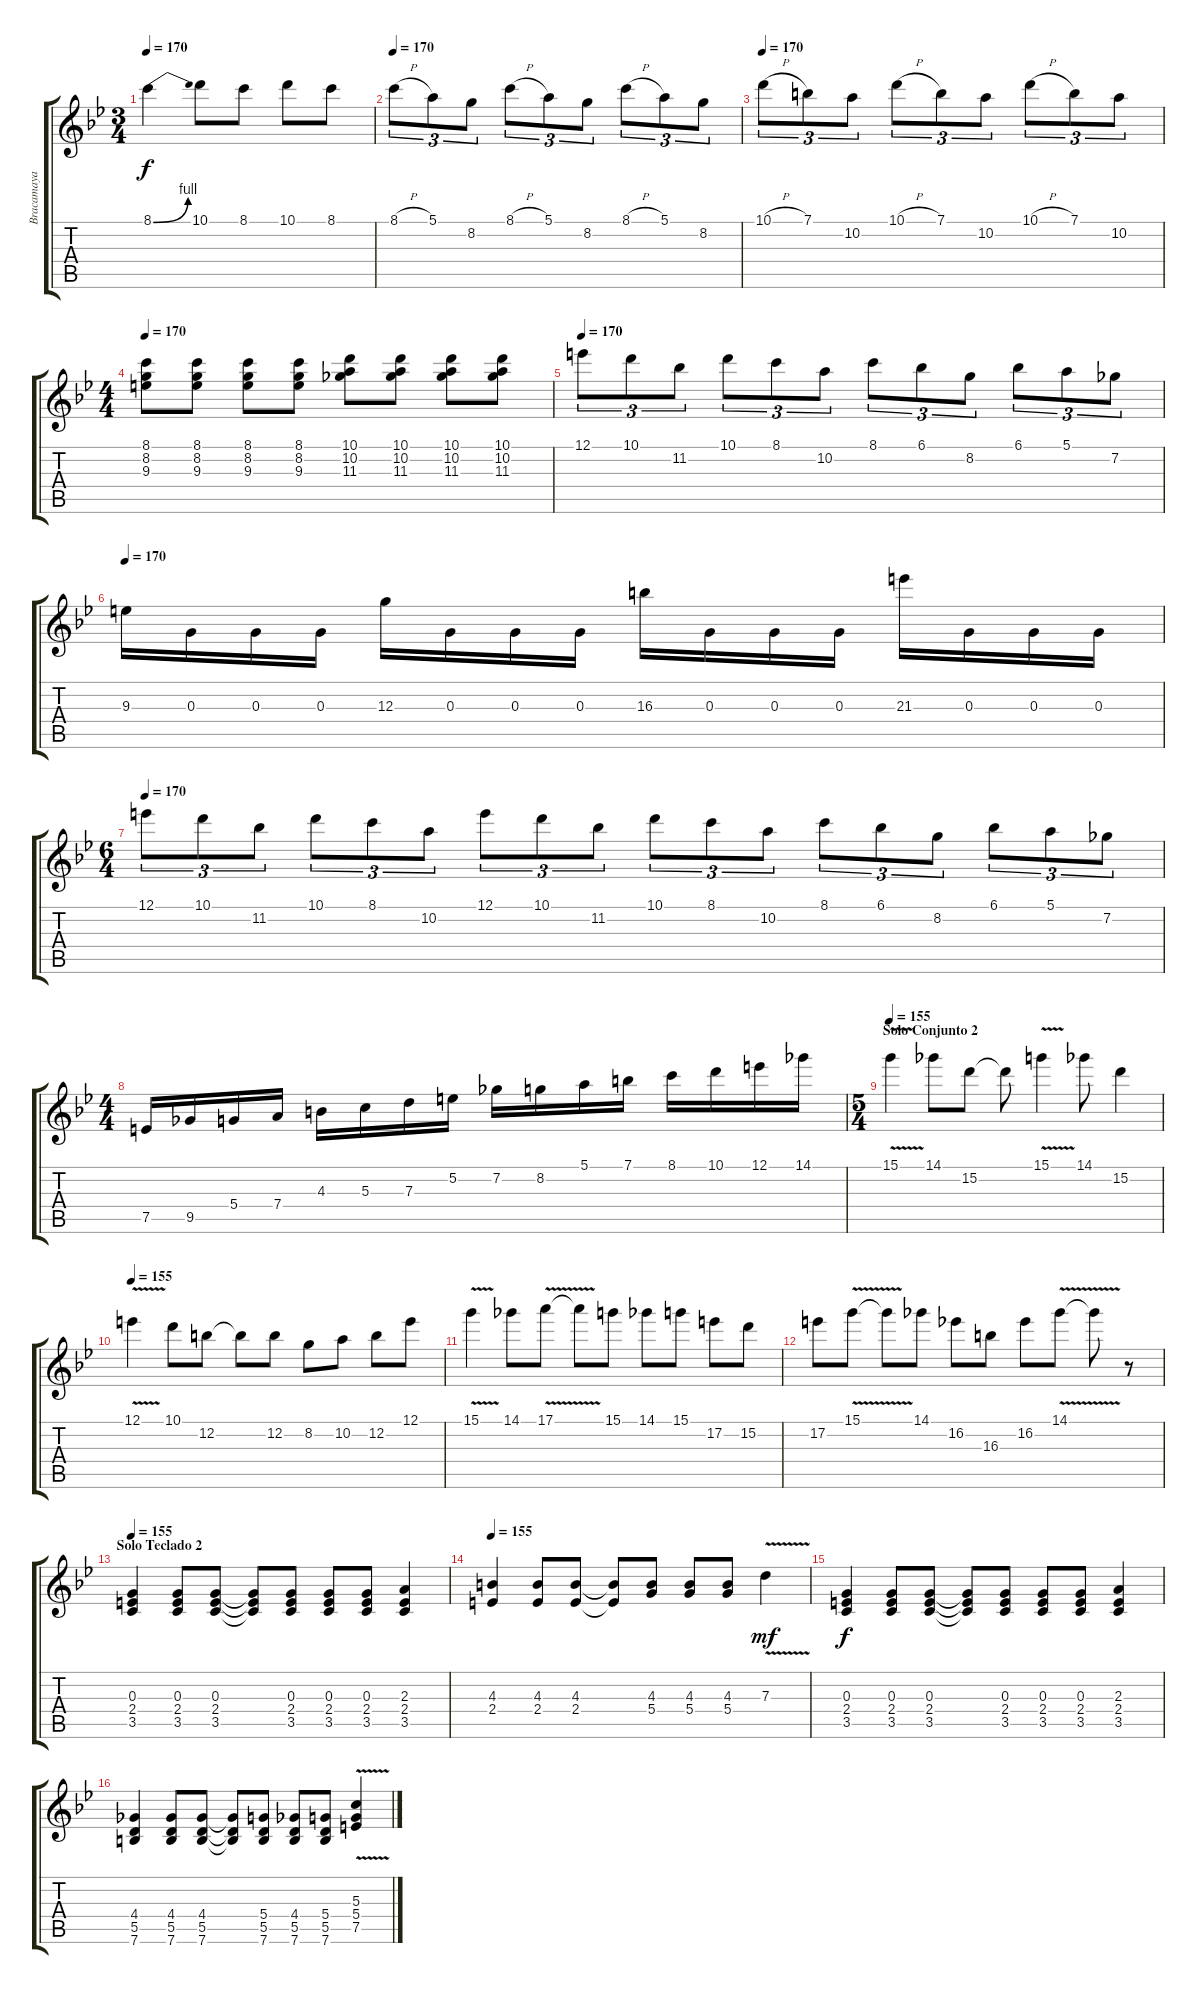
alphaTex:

\track ("Bracamaya" "Bracamaya") {instrument distortionguitar}
\staff {score tabs}
\tuning (E4 B3 G3 D3 A2 E2) {hide}
\ts (3 4)
\tempo 170
\clef g2
\ks gminor
8.1{be (bend 0 0 60 4)}.4{dy f} 10.1.8 8.1.8 10.1.8 8.1.8 |
\tempo 170
8.1{h}.8{tu (3 2)} 5.1.8{tu (3 2)} 8.2.8{tu (3 2)} 8.1{h}.8{tu (3 2)} 5.1.8{tu (3 2)} 8.2.8{tu (3 2)} 8.1{h}.8{tu (3 2)} 5.1.8{tu (3 2)} 8.2.8{tu (3 2)} |
\tempo 170
10.1{h}.8{tu (3 2)} 7.1.8{tu (3 2)} 10.2.8{tu (3 2)} 10.1{h}.8{tu (3 2)} 7.1.8{tu (3 2)} 10.2.8{tu (3 2)} 10.1{h}.8{tu (3 2)} 7.1.8{tu (3 2)} 10.2.8{tu (3 2)} |
\ts (4 4)
\tempo 170
(8.1 8.2 9.3).8 (8.1 8.2 9.3).8 (8.1 8.2 9.3).8 (8.1 8.2 9.3).8 (10.1 10.2 11.3).8 (10.1 10.2 11.3).8 (10.1 10.2 11.3).8 (10.1 10.2 11.3).8 |
\tempo 170
12.1.8{tu (3 2)} 10.1.8{tu (3 2)} 11.2.8{tu (3 2)} 10.1.8{tu (3 2)} 8.1.8{tu (3 2)} 10.2.8{tu (3 2)} 8.1.8{tu (3 2)} 6.1.8{tu (3 2)} 8.2.8{tu (3 2)} 6.1.8{tu (3 2)} 5.1.8{tu (3 2)} 7.2.8{tu (3 2)} |
\tempo 170
9.3.16 0.3.16 0.3.16 0.3.16 12.3.16 0.3.16 0.3.16 0.3.16 16.3.16 0.3.16 0.3.16 0.3.16 21.3.16 0.3.16 0.3.16 0.3.16 |
\ts (6 4)
\tempo 170
12.1.8{tu (3 2)} 10.1.8{tu (3 2)} 11.2.8{tu (3 2)} 10.1.8{tu (3 2)} 8.1.8{tu (3 2)} 10.2.8{tu (3 2)} 12.1.8{tu (3 2)} 10.1.8{tu (3 2)} 11.2.8{tu (3 2)} 10.1.8{tu (3 2)} 8.1.8{tu (3 2)} 10.2.8{tu (3 2)} 8.1.8{tu (3 2)} 6.1.8{tu (3 2)} 8.2.8{tu (3 2)} 6.1.8{tu (3 2)} 5.1.8{tu (3 2)} 7.2.8{tu (3 2)} |
\ts (4 4)
7.5.16 9.5.16 5.4.16 7.4.16 4.3.16 5.3.16 7.3.16 5.2.16 7.2.16 8.2.16 5.1.16 7.1.16 8.1.16 10.1.16 12.1.16 14.1.16 |
\ts (5 4)
\section ("" "Solo Conjunto 2")
\tempo 155
15.1{v}.4 14.1.8 15.2.8 15.2{t}.8 15.1{v}.4 14.1.8 15.2.4 |
\tempo 155
12.1{v}.4 10.1.8 12.2.8 12.2{t}.8 12.2.8 8.2.8 10.2.8 12.2.8 12.1.8 |
15.1{v}.4 14.1.8 17.1{v}.8 17.1{t}.8 15.1.8 14.1.8 15.1.8 17.2.8 15.2.8 |
17.2.8 15.1{v}.8 15.1{t}.8 14.1.8 16.2.8 16.3.8 16.2.8 14.1{v}.8 14.1{t}.8 r.8 |
\section ("" "Solo Teclado 2")
\tempo 155
(0.3 2.4 3.5).4 (0.3 2.4 3.5).8 (0.3 2.4 3.5).8 (0.3{t} 2.4{t} 3.5{t}).8 (0.3 2.4 3.5).8 (0.3 2.4 3.5).8 (0.3 2.4 3.5).8 (2.3 2.4 3.5).4 |
\tempo 155
(4.3 2.4).4 (4.3 2.4).8 (4.3 2.4).8 (4.3{t} 2.4{t}).8 (4.3 5.4).8 (4.3 5.4).8 (4.3 5.4).8 7.3{v}.4{dy mf} |
(0.3 2.4 3.5).4{dy f} (0.3 2.4 3.5).8 (0.3 2.4 3.5).8 (0.3{t} 2.4{t} 3.5{t}).8 (0.3 2.4 3.5).8 (0.3 2.4 3.5).8 (0.3 2.4 3.5).8 (2.3 2.4 3.5).4 |
(4.4 5.5 7.6).4 (4.4 5.5 7.6).8 (4.4 5.5 7.6).8 (4.4{t} 5.5{t} 7.6{t}).8 (5.4 5.5 7.6).8 (4.4 5.5 7.6).8 (5.4 5.5 7.6).8 (5.3 5.4{v} 7.5).4
